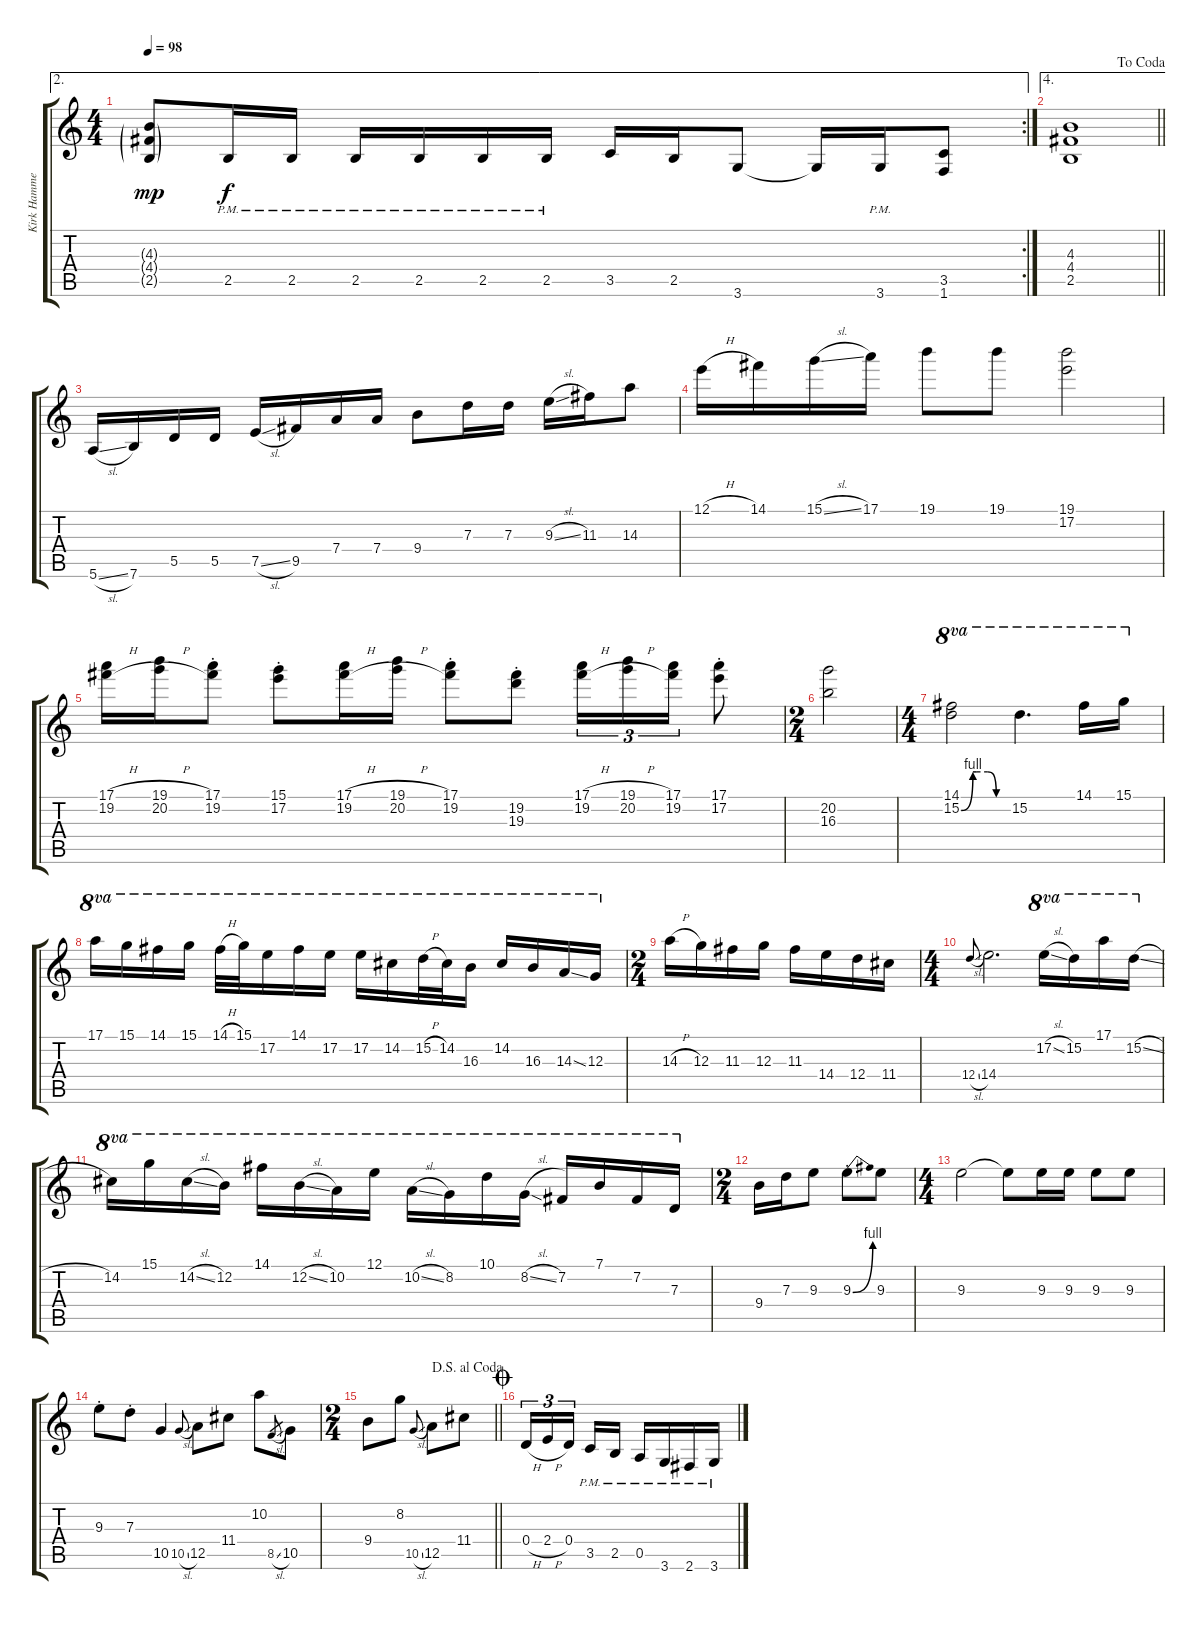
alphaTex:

\track ("Kirk Hammet" "Kirk Hamme") {instrument electricguitarclean}
\staff {score tabs}
\tuning (E4 B3 G3 D3 A2 E2) {hide}
\ae 2
\rc 2
\ts (4 4)
\tempo 98
\clef g2
\ks c
(4.3{g} 4.4{g} 2.5{g}).8{dy mp} 2.5{pm}.16{dy f} 2.5{pm}.16 2.5{pm}.16 2.5{pm}.16 2.5{pm}.16 2.5{pm}.16 3.5.16 2.5.16 3.6.8 3.6{t}.16 3.6{pm}.16 (3.5 1.6).8 |
\ae 4
\jump dacoda
\barLineRight lightlight
(4.3 4.4 2.5).1 |
5.6{sl}.16 7.6.16 5.5.16 5.5.16 7.5{sl}.16 9.5.16 7.4.16 7.4.16 9.4.8 7.3.16 7.3.16 9.3{sl}.16 11.3.16 14.3.8 |
12.1{h}.16 14.1.16 15.1{sl}.16 17.1.16 19.1.8 19.1.8 (19.1 17.2).2 |
(17.1{h} 19.2{h}).16 (19.1{h} 20.2{h}).16 (17.1{st} 19.2{st}).8 (15.1{st} 17.2{st}).8 (17.1{h} 19.2{h}).16 (19.1{h} 20.2{h}).16 (17.1{st} 19.2{st}).8 (19.2{st} 19.3{st}).8 (17.1{h} 19.2{h}).16{tu (3 2)} (19.1{h} 20.2{h}).16{tu (3 2)} (17.1 19.2).16{tu (3 2)} (17.1{st} 17.2{st}).8 |
\ts (2 4)
(20.2 16.3).2 |
\ts (4 4)
(14.1 15.2{be (custom 0 0 15 4 20 4 34 4 45 0 60 0)}).2{ot 8va} 15.2.4{d ot 8va} 14.1.16{ot 8va} 15.1.16{ot 8va} |
17.1.16{ot 8va} 15.1.16{ot 8va} 14.1.16{ot 8va} 15.1.16{ot 8va} 14.1{h}.32{ot 8va} 15.1.32{ot 8va} 17.2.16{ot 8va} 14.1.16{ot 8va} 17.2.16{ot 8va} 17.2.16{ot 8va} 14.2.16{ot 8va} 15.2{h}.32{ot 8va} 14.2.32{ot 8va} 16.3.16{ot 8va} 14.2.16{ot 8va} 16.3.16{ot 8va} 14.3{ss}.16{ot 8va} 12.3.16{ot 8va} |
\ts (2 4)
14.3{h}.16 12.3.16 11.3.16 12.3.16 11.3.16 14.4.16 12.4.16 11.4.16 |
\ts (4 4)
12.4{sl}.8{gr onbeat} 14.4.2{d} 17.2{sl}.16{ot 8va} 15.2.16{ot 8va} 17.1.16{ot 8va} 15.2{sl}.16{ot 8va} |
14.2.16{ot 8va} 15.1.16{ot 8va} 14.2{sl}.16{ot 8va} 12.2.16{ot 8va} 14.1.16{ot 8va} 12.2{sl}.16{ot 8va} 10.2.16{ot 8va} 12.1.16{ot 8va} 10.2{sl}.16{ot 8va} 8.2.16{ot 8va} 10.1.16{ot 8va} 8.2{sl}.16{ot 8va} 7.2.16{ot 8va} 7.1.16{ot 8va} 7.2.16{ot 8va} 7.3.16{ot 8va} |
\ts (2 4)
9.4.16 7.3.16 9.3.8 9.3{be (bend 0 0 60 4) st}.8 9.3.8 |
\ts (4 4)
9.3.2 9.3{t}.8 9.3.16 9.3.16 9.3.8 9.3.8 |
9.3{st}.8 7.3{st}.8 10.5.4 10.5{sl}.8{gr onbeat} 12.5.8 11.4.8 10.2.8 8.5{sl}.8{gr} 10.5.8 |
\ts (2 4)
\jump dalsegnoalcoda
\barLineRight lightlight
9.4.8 8.2.8 10.5{sl}.8{gr onbeat} 12.5.8 11.4.8 |
\jump coda
0.4{h}.16{tu (3 2)} 2.4{h}.16{tu (3 2)} 0.4.16{tu (3 2) beam splitsecondary} 3.5{pm}.16 2.5{pm}.16 0.5{pm}.16 3.6{pm}.16 2.6{pm}.16 3.6{pm}.16
